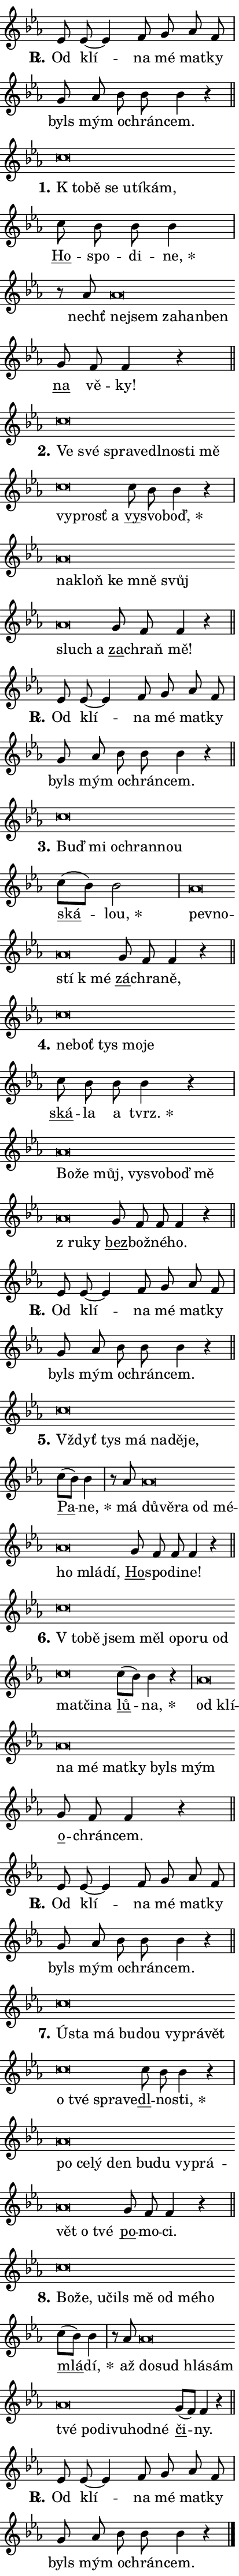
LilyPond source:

\version "2.24.0"
\header { tagline = "" }
\paper {
  indent = 0\cm
  top-margin = 0\cm
  right-margin = 0.13\cm % to fit lyric hyphens
  bottom-margin = 0\cm
  left-margin = 0\cm
  paper-width = 7\cm
  page-breaking = #ly:one-page-breaking
  system-system-spacing.basic-distance = #11
  score-system-spacing.basic-distance = #11
  ragged-last = ##f
}


%% Author: Thomas Morley
%% https://lists.gnu.org/archive/html/lilypond-user/2020-05/msg00002.html
#(define (line-position grob)
"Returns position of @var[grob} in current system:
   @code{'start}, if at first time-step
   @code{'end}, if at last time-step
   @code{'middle} otherwise
"
  (let* ((col (ly:item-get-column grob))
         (ln (ly:grob-object col 'left-neighbor))
         (rn (ly:grob-object col 'right-neighbor))
         (col-to-check-left (if (ly:grob? ln) ln col))
         (col-to-check-right (if (ly:grob? rn) rn col))
         (break-dir-left
           (and
             (ly:grob-property col-to-check-left 'non-musical #f)
             (ly:item-break-dir col-to-check-left)))
         (break-dir-right
           (and
             (ly:grob-property col-to-check-right 'non-musical #f)
             (ly:item-break-dir col-to-check-right))))
        (cond ((eqv? 1 break-dir-left) 'start)
              ((eqv? -1 break-dir-right) 'end)
              (else 'middle))))

#(define (tranparent-at-line-position vctor)
  (lambda (grob)
  "Relying on @code{line-position} select the relevant enry from @var{vctor}.
Used to determine transparency,"
    (case (line-position grob)
      ((end) (not (vector-ref vctor 0)))
      ((middle) (not (vector-ref vctor 1)))
      ((start) (not (vector-ref vctor 2))))))

noteHeadBreakVisibility =
#(define-music-function (break-visibility)(vector?)
"Makes @code{NoteHead}s transparent relying on @var{break-visibility}"
#{
  \override NoteHead.transparent =
    #(tranparent-at-line-position break-visibility)
#})

#(define delete-ledgers-for-transparent-note-heads
  (lambda (grob)
    "Reads whether a @code{NoteHead} is transparent.
If so this @code{NoteHead} is removed from @code{'note-heads} from
@var{grob}, which is supposed to be @code{LedgerLineSpanner}.
As a result ledgers are not printed for this @code{NoteHead}"
    (let* ((nhds-array (ly:grob-object grob 'note-heads))
           (nhds-list
             (if (ly:grob-array? nhds-array)
                 (ly:grob-array->list nhds-array)
                 '()))
           ;; Relies on the transparent-property being done before
           ;; Staff.LedgerLineSpanner.after-line-breaking is executed.
           ;; This is fragile ...
           (to-keep
             (remove
               (lambda (nhd)
                 (ly:grob-property nhd 'transparent #f))
               nhds-list)))
      ;; TODO find a better method to iterate over grob-arrays, similiar
      ;; to filter/remove etc for lists
      ;; For now rebuilt from scratch
      (set! (ly:grob-object grob 'note-heads)  '())
      (for-each
        (lambda (nhd)
          (ly:pointer-group-interface::add-grob grob 'note-heads nhd))
        to-keep))))

squashNotes = {
  \override NoteHead.X-extent = #'(-0.2 . 0.2)
  \override NoteHead.Y-extent = #'(-0.75 . 0)
  \override NoteHead.stencil =
    #(lambda (grob)
       (let ((pos (ly:grob-property grob 'staff-position)))
         (begin
           (if (< pos -7) (display "ERROR: Lower brevis then expected\n") (display "OK: Expected brevis position\n"))
           (if (<= pos -6) ly:text-interface::print ly:note-head::print))))
}
unSquashNotes = {
  \revert NoteHead.X-extent
  \revert NoteHead.Y-extent
  \revert NoteHead.stencil
}

hideNotes = \noteHeadBreakVisibility #begin-of-line-visible
unHideNotes = \noteHeadBreakVisibility #all-visible

% work-around for resetting accidentals
% https://lilypond.org/doc/v2.23/Documentation/notation/displaying-rhythms#unmetered-music
cadenzaMeasure = {
  \cadenzaOff
  \partial 1024 s1024
  \cadenzaOn
}

#(define-markup-command (accent layout props text) (markup?)
  "Underline accented syllable"
  (interpret-markup layout props
    #{\markup \override #'(offset . 4.3) \underline { #text }#}))

responsum = \markup \concat {
  "R" \hspace #-1.05 \path #0.1 #'((moveto 0 0.07) (lineto 0.9 0.8)) \hspace #0.05 "."
}

spaceSize = #0.6828661417322834 % exact space size for TeX Gyre Schola

\layout {
  \context {
    \Staff
    \remove "Time_signature_engraver"
    \override LedgerLineSpanner.after-line-breaking = #delete-ledgers-for-transparent-note-heads
  }
  \context {
    \Lyrics {
      \override LyricSpace.minimum-distance = \spaceSize
      \override LyricText.font-name = #"TeX Gyre Schola"
      \override LyricText.font-size = 1
      \override StanzaNumber.font-name = #"TeX Gyre Schola Bold"
      \override StanzaNumber.font-size = 1
    }
  }
  \context {
    \Score 
    \override NoteHead.text =
      #(lambda (grob) 
        (let ((pos (ly:grob-property grob 'staff-position)))
          #{\markup {
            \combine
              \halign #-0.55 \raise #(if (= pos -6) 0 0.5) \override #'(thickness . 2) \draw-line #'(3.2 . 0)
              \musicglyph "noteheads.sM1"
          }#}))
  }
}

% magnetic-lyrics.ily
%
%   written by
%     Jean Abou Samra <jean@abou-samra.fr>
%     Werner Lemberg <wl@gnu.org>
%
%   adapted by
%     Jiri Hon <jiri.hon@gmail.com>
%
% Version 2022-Apr-15

% https://www.mail-archive.com/lilypond-user@gnu.org/msg149350.html

#(define (Left_hyphen_pointer_engraver context)
   "Collect syllable-hyphen-syllable occurrences in lyrics and store
them in properties.  This engraver only looks to the left.  For
example, if the lyrics input is @code{foo -- bar}, it does the
following.

@itemize @bullet
@item
Set the @code{text} property of the @code{LyricHyphen} grob between
@q{foo} and @q{bar} to @code{foo}.

@item
Set the @code{left-hyphen} property of the @code{LyricText} grob with
text @q{foo} to the @code{LyricHyphen} grob between @q{foo} and
@q{bar}.
@end itemize

Use this auxiliary engraver in combination with the
@code{lyric-@/text::@/apply-@/magnetic-@/offset!} hook."
   (let ((hyphen #f)
         (text #f))
     (make-engraver
      (acknowledgers
       ((lyric-syllable-interface engraver grob source-engraver)
        (set! text grob)))
      (end-acknowledgers
       ((lyric-hyphen-interface engraver grob source-engraver)
        ;(when (not (grob::has-interface grob 'lyric-space-interface))
          (set! hyphen grob)));)
      ((stop-translation-timestep engraver)
       (when (and text hyphen)
         (ly:grob-set-object! text 'left-hyphen hyphen))
       (set! text #f)
       (set! hyphen #f)))))

#(define (lyric-text::apply-magnetic-offset! grob)
   "If the space between two syllables is less than the value in
property @code{LyricText@/.details@/.squash-threshold}, move the right
syllable to the left so that it gets concatenated with the left
syllable.

Use this function as a hook for
@code{LyricText@/.after-@/line-@/breaking} if the
@code{Left_@/hyphen_@/pointer_@/engraver} is active."
   (let ((hyphen (ly:grob-object grob 'left-hyphen #f)))
     (when hyphen
       (let ((left-text (ly:spanner-bound hyphen LEFT)))
         (when (grob::has-interface left-text 'lyric-syllable-interface)
           (let* ((common (ly:grob-common-refpoint grob left-text X))
                  (this-x-ext (ly:grob-extent grob common X))
                  (left-x-ext
                   (begin
                     ;; Trigger magnetism for left-text.
                     (ly:grob-property left-text 'after-line-breaking)
                     (ly:grob-extent left-text common X)))
                  ;; `delta` is the gap width between two syllables.
                  (delta (- (interval-start this-x-ext)
                            (interval-end left-x-ext)))
                  (details (ly:grob-property grob 'details))
                  (threshold (assoc-get 'squash-threshold details 0.2)))
             (when (< delta threshold)
               (let* (;; We have to manipulate the input text so that
                      ;; ligatures crossing syllable boundaries are not
                      ;; disabled.  For languages based on the Latin
                      ;; script this is essentially a beautification.
                      ;; However, for non-Western scripts it can be a
                      ;; necessity.
                      (lt (ly:grob-property left-text 'text))
                      (rt (ly:grob-property grob 'text))
                      (is-space (grob::has-interface hyphen 'lyric-space-interface))
                      (space (if is-space " " ""))
                      (extra-delta (if is-space spaceSize 0))
                      ;; Append new syllable.
                      (ltrt-space (if (and (string? lt) (string? rt))
                                (string-append lt space rt)
                                (make-concat-markup (list lt space rt))))
                      ;; Right-align `ltrt` to the right side.
                      (ltrt-space-markup (grob-interpret-markup
                               grob
                               (make-translate-markup
                                (cons (interval-length this-x-ext) 0)
                                (make-right-align-markup ltrt-space)))))
                 (begin
                   ;; Don't print `left-text`.
                   (ly:grob-set-property! left-text 'stencil #f)
                   ;; Set text and stencil (which holds all collected
                   ;; syllables so far) and shift it to the left.
                   (ly:grob-set-property! grob 'text ltrt-space)
                   (ly:grob-set-property! grob 'stencil ltrt-space-markup)
                   (ly:grob-translate-axis! grob (- (- delta extra-delta)) X))))))))))


#(define (lyric-hyphen::displace-bounds-first grob)
   ;; Make very sure this callback isn't triggered too early.
   (let ((left (ly:spanner-bound grob LEFT))
         (right (ly:spanner-bound grob RIGHT)))
     (ly:grob-property left 'after-line-breaking)
     (ly:grob-property right 'after-line-breaking)
     (ly:lyric-hyphen::print grob)))

squashThreshold = #0.4

\layout {
  \context {
    \Lyrics
    \consists #Left_hyphen_pointer_engraver
    \override LyricText.after-line-breaking =
      #lyric-text::apply-magnetic-offset!
    \override LyricHyphen.stencil = #lyric-hyphen::displace-bounds-first
    \override LyricText.details.squash-threshold = \squashThreshold
    \override LyricHyphen.minimum-distance = 0
    \override LyricHyphen.minimum-length = \squashThreshold
  }
}

squashText = \override LyricText.details.squash-threshold = 9999
unSquashText = \override LyricText.details.squash-threshold = \squashThreshold

leftText = \override LyricText.self-alignment-X = #LEFT
unLeftText = \revert LyricText.self-alignment-X

starOffset = #(lambda (grob) 
                (let ((x_offset (ly:self-alignment-interface::aligned-on-x-parent grob)))
                  (if (= x_offset 0) 0 (+ x_offset 1.2))))

star = #(define-music-function (syllable)(string?)
"Append star separator at the end of a syllable"
#{
  \once \override LyricText.X-offset = #starOffset
  \lyricmode { \markup {
    #syllable
    \override #'((font-name . "TeX Gyre Schola Bold")) \hspace #0.2 \lower #0.65 \larger "*"
  } }
#})

starAccent = #(define-music-function (syllable)(string?)
"Append star separator at the end of a syllable and make accent"
#{
  \once \override LyricText.X-offset = #starOffset
  \lyricmode { \markup {
    \accent #syllable
    \override #'((font-name . "TeX Gyre Schola Bold")) \hspace #0.2 \lower #0.65 \larger "*"
  } }
#})

breath = #(define-music-function (syllable)(string?)
"Append breathing indicator at the end of a syllable"
#{
  \lyricmode { \markup { #syllable "+" } }
#})

optionalBreath = #(define-music-function (syllable)(string?)
"Append optional breathing indicator at the end of a syllable"
#{
  \lyricmode { \markup { #syllable "(+)" } }
#})


\score {
    <<
        \new Voice = "melody" { \cadenzaOn \key es \major \relative { es'8 es~ es4 f8 g as f \cadenzaMeasure \bar "|" g as bes bes bes4 r \cadenzaMeasure \bar "||" \break } }
        \new Lyrics \lyricsto "melody" { \lyricmode { \set stanza = \responsum
Od klí -- na mé mat -- ky byls mým o -- chrán -- cem. } }
    >>
    \layout {}
}

\score {
    <<
        \new Voice = "melody" { \cadenzaOn \key es \major \relative { \squashNotes c''\breve*1/16 \hideNotes \breve*1/16 \bar "" \breve*1/16 \bar "" \breve*1/16 \bar "" \breve*1/16 \breve*1/16 \bar "" \unHideNotes \unSquashNotes \bar "" c8 bes bes bes4 \cadenzaMeasure \bar "|" r8 as8 \squashNotes as\breve*1/16 \hideNotes \breve*1/16 \bar "" \breve*1/16 \bar "" \breve*1/16 \breve*1/16 \bar "" \unHideNotes \unSquashNotes \bar "" g8 f f4 r \cadenzaMeasure \bar "||" \break } }
        \new Lyrics \lyricsto "melody" { \lyricmode { \set stanza = "1."
\leftText "K to" -- \squashText bě se u -- tí -- kám, \unLeftText \unSquashText \markup \accent Ho -- spo -- di -- \star ne, nechť \leftText nej -- \squashText sem za -- han -- ben \unLeftText \unSquashText \markup \accent na vě -- ky! } }
    >>
    \layout {}
}

\score {
    <<
        \new Voice = "melody" { \cadenzaOn \key es \major \relative { \squashNotes c''\breve*1/16 \hideNotes \breve*1/16 \bar "" \breve*1/16 \bar "" \breve*1/16 \bar "" \breve*1/16 \bar "" \breve*1/16 \bar "" \breve*1/16 \bar "" \breve*1/16 \bar "" \breve*1/16 \bar "" \breve*1/16 \breve*1/16 \bar "" \unHideNotes \unSquashNotes \bar "" c8 bes bes4 r \cadenzaMeasure \bar "|" \squashNotes as\breve*1/16 \hideNotes \breve*1/16 \bar "" \breve*1/16 \bar "" \breve*1/16 \bar "" \breve*1/16 \bar "" \breve*1/16 \breve*1/16 \bar "" \unHideNotes \unSquashNotes \bar "" g8 f f4 r \cadenzaMeasure \bar "||" \break } }
        \new Lyrics \lyricsto "melody" { \lyricmode { \set stanza = "2."
\leftText Ve \squashText své spra -- ve -- dl -- no -- sti mě vy -- prosť a \unLeftText \unSquashText \markup \accent vy -- svo -- \star boď, \leftText na -- \squashText kloň ke mně svůj sluch a \unLeftText \unSquashText \markup \accent za -- chraň mě! } }
    >>
    \layout {}
}

\score {
    <<
        \new Voice = "melody" { \cadenzaOn \key es \major \relative { es'8 es~ es4 f8 g as f \cadenzaMeasure \bar "|" g as bes bes bes4 r \cadenzaMeasure \bar "||" \break } }
        \new Lyrics \lyricsto "melody" { \lyricmode { \set stanza = \responsum
Od klí -- na mé mat -- ky byls mým o -- chrán -- cem. } }
    >>
    \layout {}
}

\score {
    <<
        \new Voice = "melody" { \cadenzaOn \key es \major \relative { \squashNotes c''\breve*1/16 \hideNotes \breve*1/16 \bar "" \breve*1/16 \bar "" \breve*1/16 \breve*1/16 \bar "" \unHideNotes \unSquashNotes \bar "" c8[( bes)] bes2 \cadenzaMeasure \bar "|" \squashNotes as\breve*1/16 \hideNotes \breve*1/16 \bar "" \breve*1/16 \breve*1/16 \bar "" \unHideNotes \unSquashNotes \bar "" g8 f f4 r \cadenzaMeasure \bar "||" \break } }
        \new Lyrics \lyricsto "melody" { \lyricmode { \set stanza = "3."
\leftText Buď \squashText mi o -- chran -- nou \unLeftText \unSquashText \markup \accent ská -- \star lou, \leftText pev -- \squashText no -- stí "k mé" \unLeftText \unSquashText \markup \accent zá -- chra -- ně, } }
    >>
    \layout {}
}

\score {
    <<
        \new Voice = "melody" { \cadenzaOn \key es \major \relative { \squashNotes c''\breve*1/16 \hideNotes \breve*1/16 \bar "" \breve*1/16 \bar "" \breve*1/16 \breve*1/16 \bar "" \unHideNotes \unSquashNotes \bar "" c8 bes bes bes4 r \cadenzaMeasure \bar "|" \squashNotes as\breve*1/16 \hideNotes \breve*1/16 \bar "" \breve*1/16 \bar "" \breve*1/16 \bar "" \breve*1/16 \bar "" \breve*1/16 \bar "" \breve*1/16 \bar "" \breve*1/16 \breve*1/16 \bar "" \unHideNotes \unSquashNotes \bar "" g8 f f f4 r \cadenzaMeasure \bar "||" \break } }
        \new Lyrics \lyricsto "melody" { \lyricmode { \set stanza = "4."
\leftText ne -- \squashText boť tys mo -- je \unLeftText \unSquashText \markup \accent ská -- la a \star tvrz. \leftText Bo -- \squashText že můj, vy -- svo -- boď mě "z ru" -- ky \unLeftText \unSquashText \markup \accent bez -- bož -- né -- ho. } }
    >>
    \layout {}
}

\score {
    <<
        \new Voice = "melody" { \cadenzaOn \key es \major \relative { es'8 es~ es4 f8 g as f \cadenzaMeasure \bar "|" g as bes bes bes4 r \cadenzaMeasure \bar "||" \break } }
        \new Lyrics \lyricsto "melody" { \lyricmode { \set stanza = \responsum
Od klí -- na mé mat -- ky byls mým o -- chrán -- cem. } }
    >>
    \layout {}
}

\score {
    <<
        \new Voice = "melody" { \cadenzaOn \key es \major \relative { \squashNotes c''\breve*1/16 \hideNotes \breve*1/16 \bar "" \breve*1/16 \bar "" \breve*1/16 \bar "" \breve*1/16 \breve*1/16 \bar "" \unHideNotes \unSquashNotes \bar "" c8[( bes)] bes4 \cadenzaMeasure \bar "|" r8 as8 \squashNotes as\breve*1/16 \hideNotes \breve*1/16 \bar "" \breve*1/16 \bar "" \breve*1/16 \bar "" \breve*1/16 \bar "" \breve*1/16 \bar "" \breve*1/16 \breve*1/16 \bar "" \unHideNotes \unSquashNotes \bar "" g8 f f f4 r \cadenzaMeasure \bar "||" \break } }
        \new Lyrics \lyricsto "melody" { \lyricmode { \set stanza = "5."
\leftText Vždyť \squashText tys má na -- dě -- je, \unLeftText \unSquashText \markup \accent Pa -- \star ne, má \leftText dů -- \squashText vě -- ra od mé -- ho mlá -- dí, \unLeftText \unSquashText \markup \accent Ho -- spo -- di -- ne! } }
    >>
    \layout {}
}

\score {
    <<
        \new Voice = "melody" { \cadenzaOn \key es \major \relative { \squashNotes c''\breve*1/16 \hideNotes \breve*1/16 \bar "" \breve*1/16 \bar "" \breve*1/16 \bar "" \breve*1/16 \bar "" \breve*1/16 \bar "" \breve*1/16 \bar "" \breve*1/16 \bar "" \breve*1/16 \bar "" \breve*1/16 \breve*1/16 \bar "" \unHideNotes \unSquashNotes \bar "" c8[( bes)] bes4 r \cadenzaMeasure \bar "|" \squashNotes as\breve*1/16 \hideNotes \breve*1/16 \bar "" \breve*1/16 \bar "" \breve*1/16 \bar "" \breve*1/16 \bar "" \breve*1/16 \bar "" \breve*1/16 \breve*1/16 \bar "" \unHideNotes \unSquashNotes \bar "" g8 f f4 r \cadenzaMeasure \bar "||" \break } }
        \new Lyrics \lyricsto "melody" { \lyricmode { \set stanza = "6."
\leftText "V to" -- \squashText bě jsem měl o -- po -- ru od mat -- či -- na \unLeftText \unSquashText \markup \accent lů -- \star na, \leftText od \squashText klí -- na mé mat -- ky byls mým \unLeftText \unSquashText \markup \accent o -- chrán -- cem. } }
    >>
    \layout {}
}

\score {
    <<
        \new Voice = "melody" { \cadenzaOn \key es \major \relative { es'8 es~ es4 f8 g as f \cadenzaMeasure \bar "|" g as bes bes bes4 r \cadenzaMeasure \bar "||" \break } }
        \new Lyrics \lyricsto "melody" { \lyricmode { \set stanza = \responsum
Od klí -- na mé mat -- ky byls mým o -- chrán -- cem. } }
    >>
    \layout {}
}

\score {
    <<
        \new Voice = "melody" { \cadenzaOn \key es \major \relative { \squashNotes c''\breve*1/16 \hideNotes \breve*1/16 \bar "" \breve*1/16 \bar "" \breve*1/16 \bar "" \breve*1/16 \bar "" \breve*1/16 \bar "" \breve*1/16 \bar "" \breve*1/16 \bar "" \breve*1/16 \bar "" \breve*1/16 \bar "" \breve*1/16 \breve*1/16 \bar "" \unHideNotes \unSquashNotes \bar "" c8 bes bes4 r \cadenzaMeasure \bar "|" \squashNotes as\breve*1/16 \hideNotes \breve*1/16 \bar "" \breve*1/16 \bar "" \breve*1/16 \bar "" \breve*1/16 \bar "" \breve*1/16 \bar "" \breve*1/16 \bar "" \breve*1/16 \bar "" \breve*1/16 \bar "" \breve*1/16 \breve*1/16 \bar "" \unHideNotes \unSquashNotes \bar "" g8 f f4 r \cadenzaMeasure \bar "||" \break } }
        \new Lyrics \lyricsto "melody" { \lyricmode { \set stanza = "7."
\leftText Ú -- \squashText sta má bu -- dou vy -- prá -- vět o tvé spra -- ve -- \unLeftText \unSquashText \markup \accent dl -- no -- \star sti, \leftText po \squashText ce -- lý den bu -- du vy -- prá -- vět o tvé \unLeftText \unSquashText \markup \accent po -- mo -- ci. } }
    >>
    \layout {}
}

\score {
    <<
        \new Voice = "melody" { \cadenzaOn \key es \major \relative { \squashNotes c''\breve*1/16 \hideNotes \breve*1/16 \bar "" \breve*1/16 \bar "" \breve*1/16 \bar "" \breve*1/16 \bar "" \breve*1/16 \bar "" \breve*1/16 \breve*1/16 \bar "" \unHideNotes \unSquashNotes \bar "" c8[( bes)] bes4 \cadenzaMeasure \bar "|" r8 as8 \squashNotes as\breve*1/16 \hideNotes \breve*1/16 \bar "" \breve*1/16 \bar "" \breve*1/16 \bar "" \breve*1/16 \bar "" \breve*1/16 \bar "" \breve*1/16 \bar "" \breve*1/16 \bar "" \breve*1/16 \breve*1/16 \bar "" \unHideNotes \unSquashNotes \bar "" g8[( f)] f4 r \cadenzaMeasure \bar "||" \break } }
        \new Lyrics \lyricsto "melody" { \lyricmode { \set stanza = "8."
\leftText Bo -- \squashText že, u -- čils mě od mé -- ho \unLeftText \unSquashText \markup \accent mlá -- \star dí, až \leftText do -- \squashText sud hlá -- sám tvé po -- di -- vu -- hod -- né \unLeftText \unSquashText \markup \accent či -- ny. } }
    >>
    \layout {}
}

\score {
    <<
        \new Voice = "melody" { \cadenzaOn \key es \major \relative { es'8 es~ es4 f8 g as f \cadenzaMeasure \bar "|" g as bes bes bes4 r \cadenzaMeasure \bar "||" \break } \bar "|." }
        \new Lyrics \lyricsto "melody" { \lyricmode { \set stanza = \responsum
Od klí -- na mé mat -- ky byls mým o -- chrán -- cem. } }
    >>
    \layout {}
}
